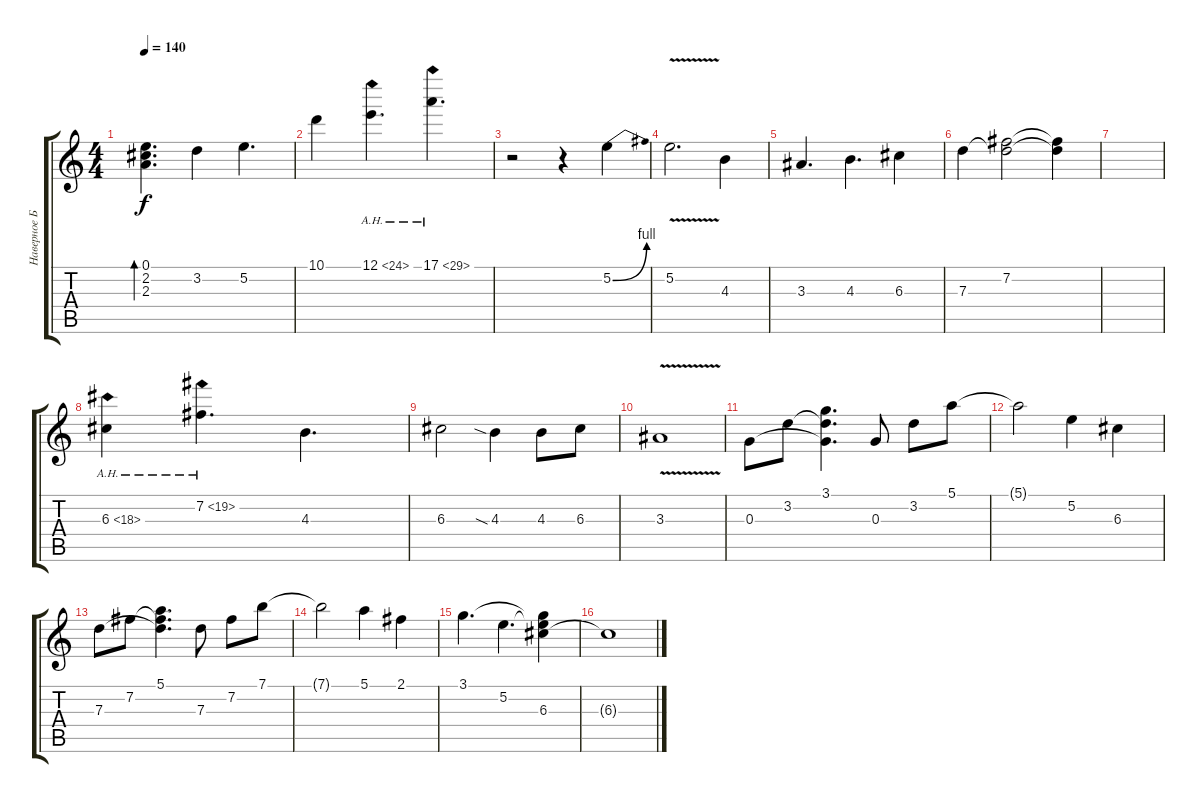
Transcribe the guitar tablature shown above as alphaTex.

\track ("Наверное Бирюков" "Наверное Б") {instrument electricguitarjazz}
\staff {score tabs}
\tuning (E4 B3 G3 D3 A2 E2) {hide}
\ts (4 4)
\tempo 140
\clef g2
\ks c
(0.1 2.2 2.3).4{d bd 240 dy f} 3.2.4 5.2.4{d} |
10.1.4 12.1{ah 12}.4{d} 17.1{ah 12}.4{d} |
r.2 r.4 5.2{be (bend 0 0 60 4)}.4 |
5.2{v}.2{d} 4.3.4 |
3.3.4{d} 4.3.4{d} 6.3.4 |
7.3.4 (7.2 7.3{t}).2 (7.2{t} 7.3{t}).4 |
|
6.3{ah 12}.4 7.2{ah 12}.4{d} 4.3.4{d} |
6.3.2 4.3{sia}.4 4.3.8 6.3.8 |
3.3{v}.1 |
0.3.8 3.2.8 (3.1 3.2{t} 0.3{t}).4{d} 0.3.8 3.2.8 5.1.8 |
5.1{t}.2 5.2.4 6.3.4 |
7.3.8 7.2.8 (5.1 7.2{t} 7.3{t}).4{d} 7.3.8 7.2.8 7.1.8 |
7.1{t}.2 5.1.4 2.1.4 |
3.1.4{d} 5.2.4{d} (3.1{t} 5.2{t} 6.3).4 |
6.3{t}.1
